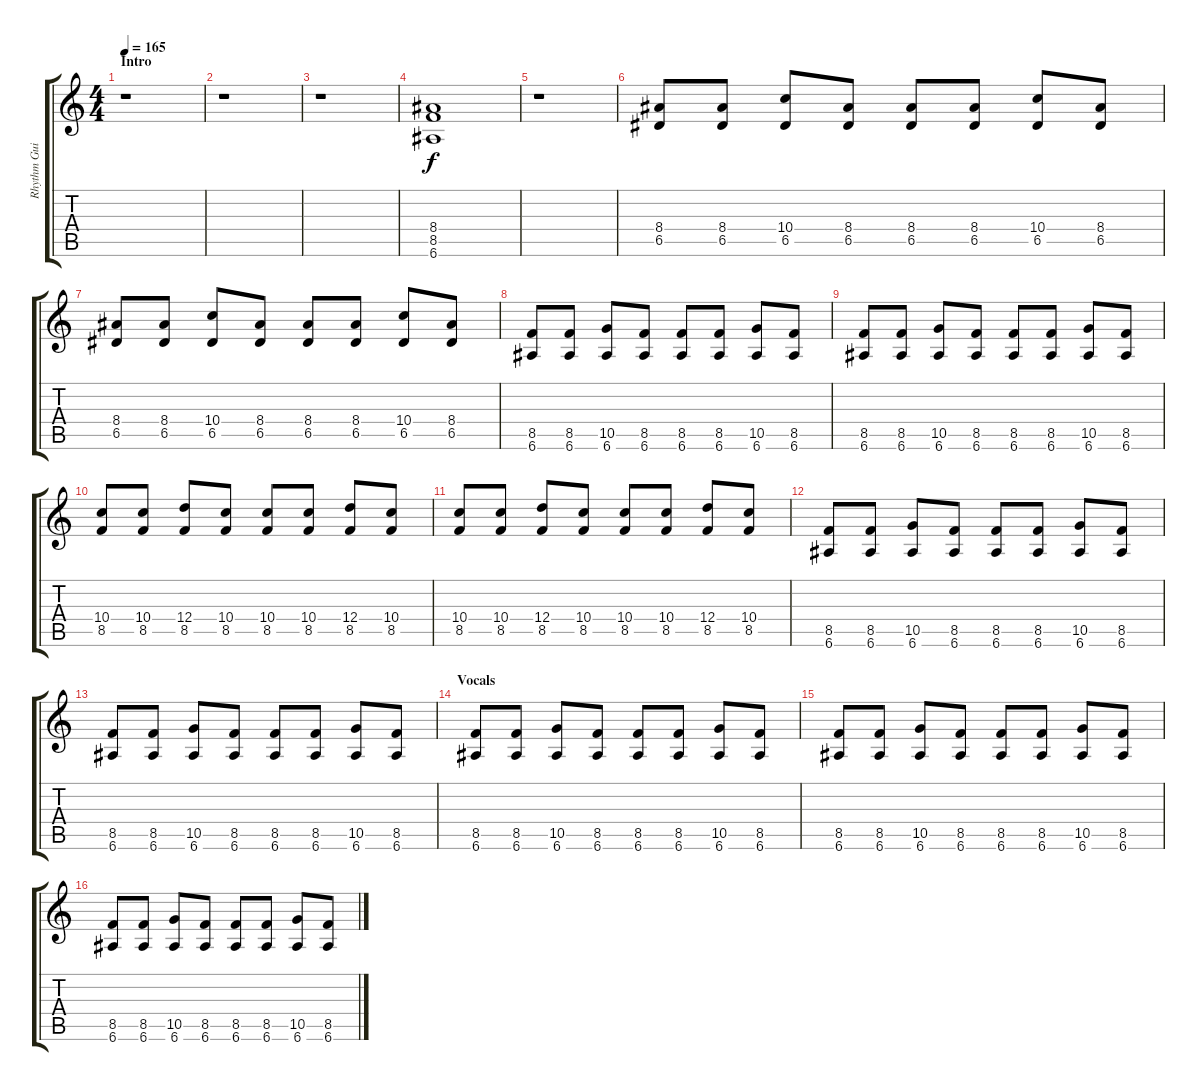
\track ("Rhythm Guitar" "Rhythm Gui") {instrument electricguitarjazz}
\staff {score tabs}
\tuning (E4 B3 G3 D3 A2 E2) {hide}
\ts (4 4)
\section ("" "Intro")
\tempo 165
\clef g2
\ks c
r.1{dy f instrument electricguitarjazz} |
r.1 |
r.1 |
(8.4 8.5 6.6).1 |
r.1 |
(8.4 6.5).8 (8.4 6.5).8 (10.4 6.5).8 (8.4 6.5).8 (8.4 6.5).8 (8.4 6.5).8 (10.4 6.5).8 (8.4 6.5).8 |
(8.4 6.5).8 (8.4 6.5).8 (10.4 6.5).8 (8.4 6.5).8 (8.4 6.5).8 (8.4 6.5).8 (10.4 6.5).8 (8.4 6.5).8 |
(8.5 6.6).8 (8.5 6.6).8 (10.5 6.6).8 (8.5 6.6).8 (8.5 6.6).8 (8.5 6.6).8 (10.5 6.6).8 (8.5 6.6).8 |
(8.5 6.6).8 (8.5 6.6).8 (10.5 6.6).8 (8.5 6.6).8 (8.5 6.6).8 (8.5 6.6).8 (10.5 6.6).8 (8.5 6.6).8 |
(10.4 8.5).8 (10.4 8.5).8 (12.4 8.5).8 (10.4 8.5).8 (10.4 8.5).8 (10.4 8.5).8 (12.4 8.5).8 (10.4 8.5).8 |
(10.4 8.5).8 (10.4 8.5).8 (12.4 8.5).8 (10.4 8.5).8 (10.4 8.5).8 (10.4 8.5).8 (12.4 8.5).8 (10.4 8.5).8 |
(8.5 6.6).8 (8.5 6.6).8 (10.5 6.6).8 (8.5 6.6).8 (8.5 6.6).8 (8.5 6.6).8 (10.5 6.6).8 (8.5 6.6).8 |
(8.5 6.6).8 (8.5 6.6).8 (10.5 6.6).8 (8.5 6.6).8 (8.5 6.6).8 (8.5 6.6).8 (10.5 6.6).8 (8.5 6.6).8 |
\section ("" "Vocals")
(8.5 6.6).8 (8.5 6.6).8 (10.5 6.6).8 (8.5 6.6).8 (8.5 6.6).8 (8.5 6.6).8 (10.5 6.6).8 (8.5 6.6).8 |
(8.5 6.6).8 (8.5 6.6).8 (10.5 6.6).8 (8.5 6.6).8 (8.5 6.6).8 (8.5 6.6).8 (10.5 6.6).8 (8.5 6.6).8 |
(8.5 6.6).8 (8.5 6.6).8 (10.5 6.6).8 (8.5 6.6).8 (8.5 6.6).8 (8.5 6.6).8 (10.5 6.6).8 (8.5 6.6).8
